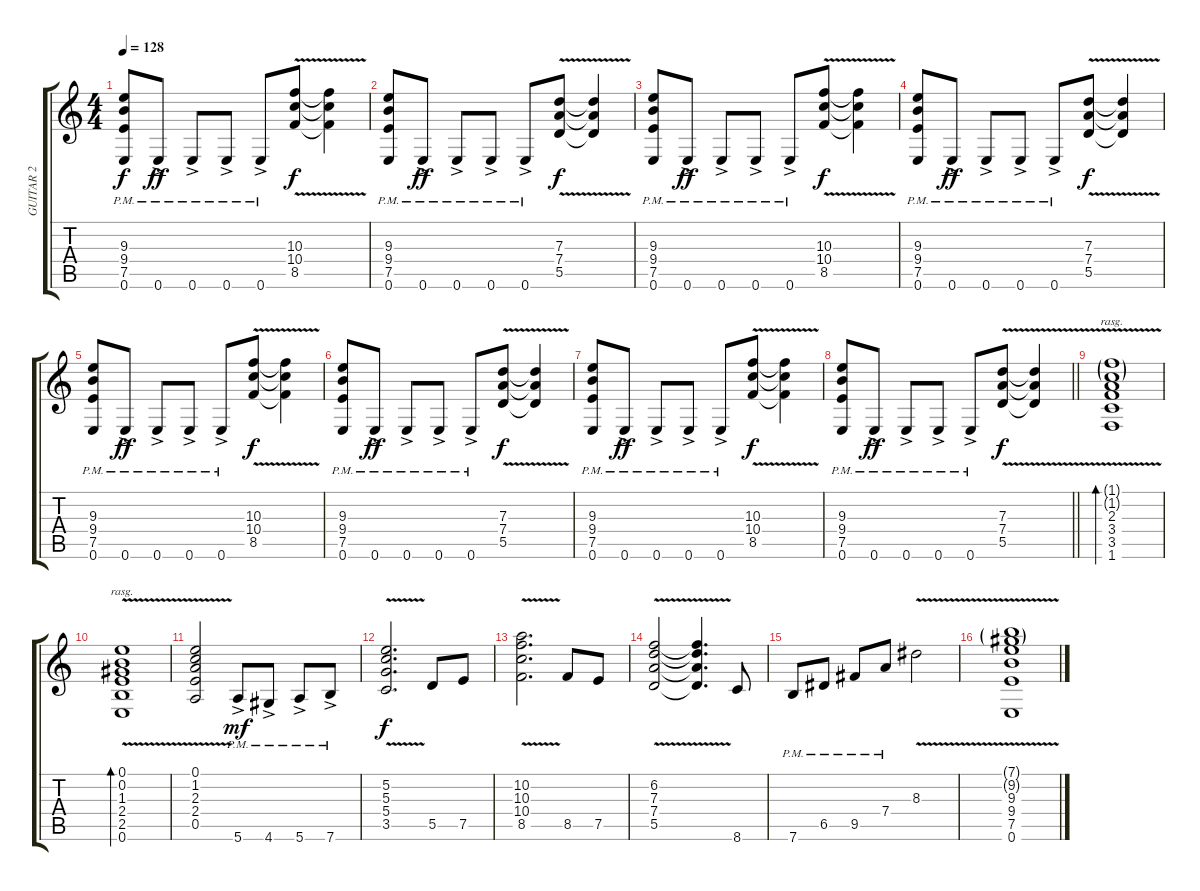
\track ("GUITAR 2" "GUITAR 2") {instrument overdrivenguitar}
\staff {score tabs}
\tuning (E4 B3 G3 D3 A2 E2) {hide}
\ts (4 4)
\tempo 128
\clef g2
\ks aminor
(9.3{pm} 9.4{pm} 7.5{pm} 0.6{pm}).8{dy f} 0.6{ac pm}.8{dy ff} 0.6{ac pm}.8 0.6{ac pm}.8 0.6{ac pm}.8 (10.3 10.4 8.5{v}).8{dy f} (10.3{t} 10.4{t} 8.5{t}).4 |
(9.3{pm} 9.4{pm} 7.5{pm} 0.6{pm}).8 0.6{ac pm}.8{dy ff} 0.6{ac pm}.8 0.6{ac pm}.8 0.6{ac pm}.8 (7.3 7.4 5.5{v}).8{dy f} (7.3{t} 7.4{t} 5.5{t}).4 |
(9.3{pm} 9.4{pm} 7.5{pm} 0.6{pm}).8 0.6{ac pm}.8{dy ff} 0.6{ac pm}.8 0.6{ac pm}.8 0.6{ac pm}.8 (10.3 10.4 8.5{v}).8{dy f} (10.3{t} 10.4{t} 8.5{t}).4 |
(9.3{pm} 9.4{pm} 7.5{pm} 0.6{pm}).8 0.6{ac pm}.8{dy ff} 0.6{ac pm}.8 0.6{ac pm}.8 0.6{ac pm}.8 (7.3 7.4 5.5{v}).8{dy f} (7.3{t} 7.4{t} 5.5{t}).4 |
(9.3{pm} 9.4{pm} 7.5{pm} 0.6{pm}).8 0.6{ac pm}.8{dy ff} 0.6{ac pm}.8 0.6{ac pm}.8 0.6{ac pm}.8 (10.3 10.4 8.5{v}).8{dy f} (10.3{t} 10.4{t} 8.5{t}).4 |
(9.3{pm} 9.4{pm} 7.5{pm} 0.6{pm}).8 0.6{ac pm}.8{dy ff} 0.6{ac pm}.8 0.6{ac pm}.8 0.6{ac pm}.8 (7.3 7.4 5.5{v}).8{dy f} (7.3{t} 7.4{t} 5.5{t}).4 |
(9.3{pm} 9.4{pm} 7.5{pm} 0.6{pm}).8 0.6{ac pm}.8{dy ff} 0.6{ac pm}.8 0.6{ac pm}.8 0.6{ac pm}.8 (10.3 10.4 8.5{v}).8{dy f} (10.3{t} 10.4{t} 8.5{t}).4 |
\barLineRight lightlight
(9.3{pm} 9.4{pm} 7.5{pm} 0.6{pm}).8 0.6{ac pm}.8{dy ff} 0.6{ac pm}.8 0.6{ac pm}.8 0.6{ac pm}.8 (7.3 7.4 5.5{v}).8{dy f} (7.3{t} 7.4{t} 5.5{t}).4 |
(1.1{g} 1.2{g} 2.3 3.4 3.5 1.6{v}).1{bd 480 rasg ii} |
(0.1 0.2 1.3 2.4 2.5 0.6{v}).1{bd 480 rasg ii} |
(0.1 1.2 2.3 2.4 0.5{v}).2 5.6{ac pm}.8{dy mf} 4.6{ac pm}.8 5.6{ac pm}.8 7.6{ac pm}.8 |
(5.2 5.3 5.4 3.5{v}).2{d dy f} 5.5.8 7.5.8 |
(10.2 10.3 10.4 8.5{v}).2{d} 8.5.8 7.5.8 |
(6.2 7.3 7.4 5.5{v}).2 (6.2{t} 7.3{t} 7.4{t} 5.5{t}).4{d} 8.6.8 |
7.6{pm}.8 6.5{pm}.8 9.5{pm}.8 7.4{pm}.8 8.3{v}.2 |
(7.1{g} 9.2{g} 9.3 9.4 7.5 0.6{v}).1
